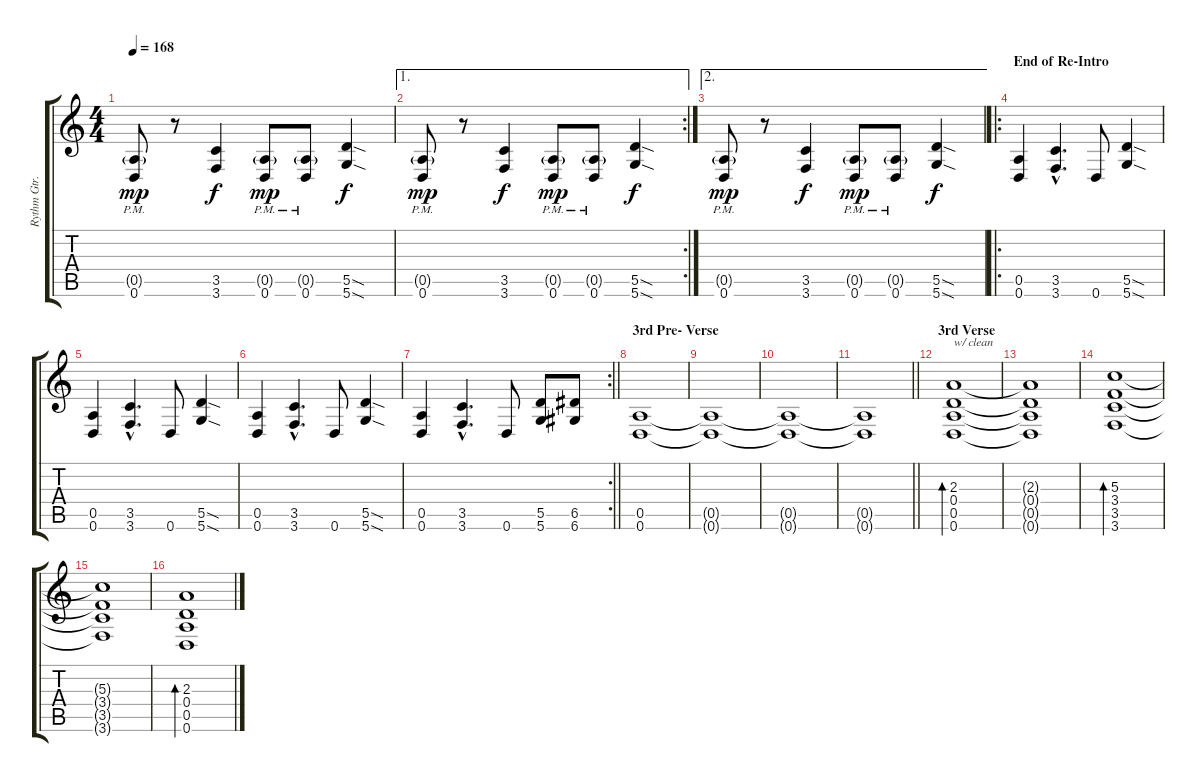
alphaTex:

\track ("Rythm Gtr. (J. Laukkonen)" "Rythm Gtr.") {instrument distortionguitar}
\staff {score tabs}
\tuning (E4 B3 G3 D3 A2 D2) {hide}
\ts (4 4)
\tempo 168
\clef g2
\ks c
(0.5{g pm} 0.6{pm}).8{dy mp} r.8 (3.5 3.6).4{dy f} (0.5{g pm} 0.6{pm}).8{dy mp} (0.5{g pm} 0.6{pm}).8 (5.5{sod} 5.6{sod}).4{dy f} |
\ae 1
\rc 2
(0.5{g pm} 0.6{pm}).8{dy mp} r.8 (3.5 3.6).4{dy f} (0.5{g pm} 0.6{pm}).8{dy mp} (0.5{g pm} 0.6{pm}).8 (5.5{sod} 5.6{sod}).4{dy f} |
\ae 2
(0.5{g pm} 0.6{pm}).8{dy mp} r.8 (3.5 3.6).4{dy f} (0.5{g pm} 0.6{pm}).8{dy mp} (0.5{g pm} 0.6{pm}).8 (5.5{sod} 5.6{sod}).4{dy f} |
\ro
\section ("" "End of Re-Intro")
(0.5 0.6).4 (3.5{hac} 3.6{hac}).4{d} 0.6.8 (5.5{sod} 5.6{sod}).4 |
(0.5 0.6).4 (3.5{hac} 3.6{hac}).4{d} 0.6.8 (5.5{sod} 5.6{sod}).4 |
(0.5 0.6).4 (3.5{hac} 3.6{hac}).4{d} 0.6.8 (5.5{sod} 5.6{sod}).4 |
\rc 2
\barLineRight lightlight
(0.5 0.6).4 (3.5{hac} 3.6{hac}).4{d} 0.6.8 (5.5 5.6).8 (6.5 6.6).8 |
\section ("" "3rd Pre- Verse")
(0.5 0.6).1 |
(0.5{t} 0.6{t}).1 |
(0.5{t} 0.6{t}).1 |
\barLineRight lightlight
(0.5{t} 0.6{t}).1 |
\section ("" "3rd Verse")
(2.3 0.4 0.5 0.6).1{bd 120 txt "w/ clean" instrument electricguitarclean} |
(2.3{t} 0.4{t} 0.5{t} 0.6{t}).1 |
(5.3 3.4 3.5 3.6).1{bd 120 instrument electricguitarclean} |
(5.3{t} 3.4{t} 3.5{t} 3.6{t}).1 |
(2.3 0.4 0.5 0.6).1{bd 120 instrument electricguitarclean}
